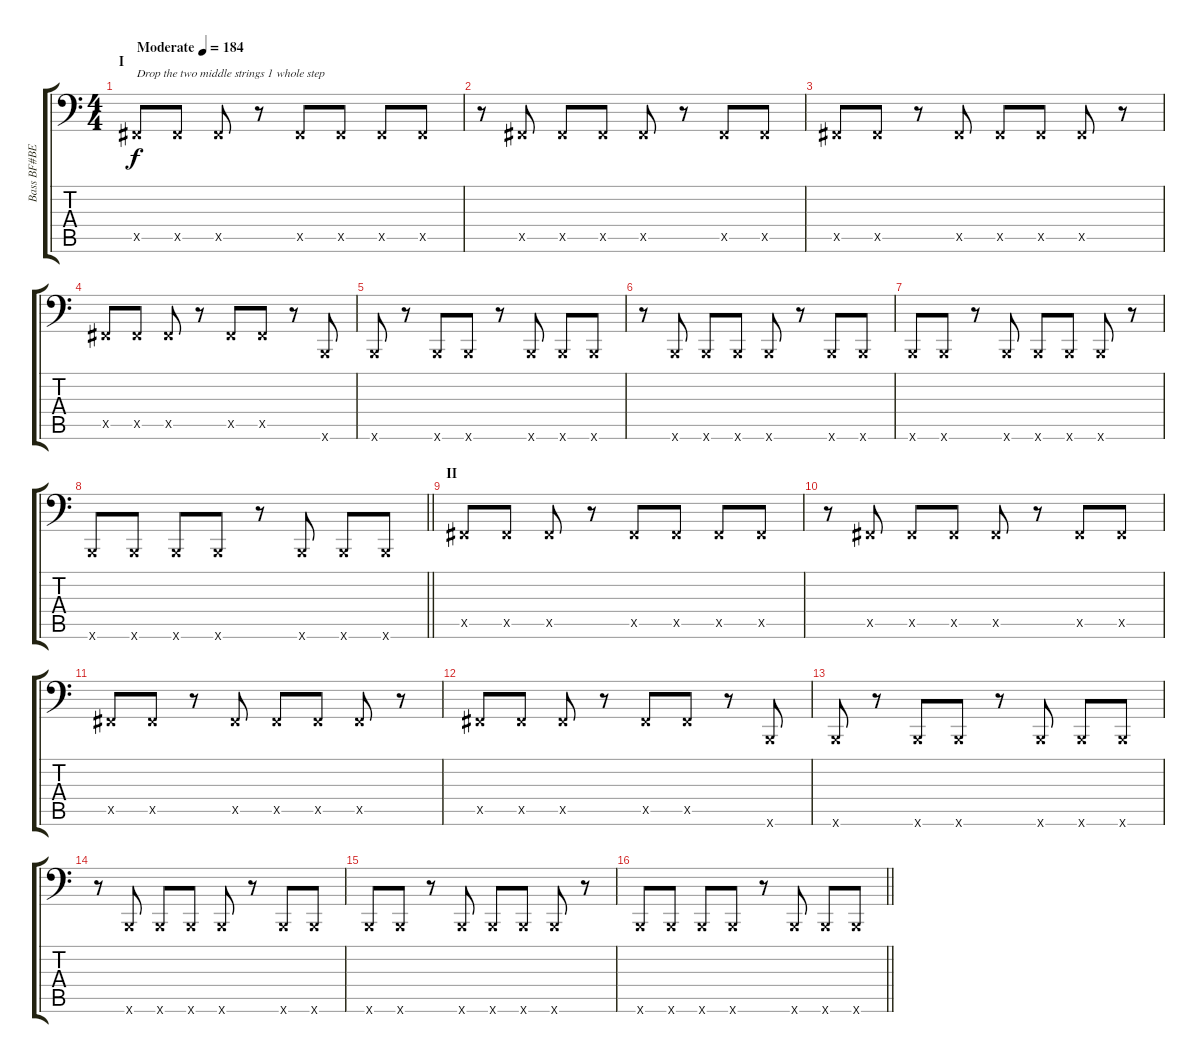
\track ("Bass BF#BEGC" "Bass BF#BE") {instrument electricbassfinger}
\staff {score tabs}
\tuning (C3 G2 E2 B1 Gb1 B0) {hide}
\ts (4 4)
\section ("" "I")
\tempo (184 "Moderate")
\clef f4
\ks c
0.5{x}.8{txt "Drop the two middle strings 1 whole step" dy f instrument electricbassfinger} 0.5{x}.8 0.5{x}.8 r.8 0.5{x}.8 0.5{x}.8 0.5{x}.8 0.5{x}.8 |
r.8 0.5{x}.8 0.5{x}.8 0.5{x}.8 0.5{x}.8 r.8 0.5{x}.8 0.5{x}.8 |
0.5{x}.8 0.5{x}.8 r.8 0.5{x}.8 0.5{x}.8 0.5{x}.8 0.5{x}.8 r.8 |
0.5{x}.8 0.5{x}.8 0.5{x}.8 r.8 0.5{x}.8 0.5{x}.8 r.8 0.6{x}.8 |
0.6{x}.8 r.8 0.6{x}.8 0.6{x}.8 r.8 0.6{x}.8 0.6{x}.8 0.6{x}.8 |
r.8 0.6{x}.8 0.6{x}.8 0.6{x}.8 0.6{x}.8 r.8 0.6{x}.8 0.6{x}.8 |
0.6{x}.8 0.6{x}.8 r.8 0.6{x}.8 0.6{x}.8 0.6{x}.8 0.6{x}.8 r.8 |
\barLineRight lightlight
0.6{x}.8 0.6{x}.8 0.6{x}.8 0.6{x}.8 r.8 0.6{x}.8 0.6{x}.8 0.6{x}.8 |
\section ("" "II")
0.5{x}.8 0.5{x}.8 0.5{x}.8 r.8 0.5{x}.8 0.5{x}.8 0.5{x}.8 0.5{x}.8 |
r.8 0.5{x}.8 0.5{x}.8 0.5{x}.8 0.5{x}.8 r.8 0.5{x}.8 0.5{x}.8 |
0.5{x}.8 0.5{x}.8 r.8 0.5{x}.8 0.5{x}.8 0.5{x}.8 0.5{x}.8 r.8 |
0.5{x}.8 0.5{x}.8 0.5{x}.8 r.8 0.5{x}.8 0.5{x}.8 r.8 0.6{x}.8 |
0.6{x}.8 r.8 0.6{x}.8 0.6{x}.8 r.8 0.6{x}.8 0.6{x}.8 0.6{x}.8 |
r.8 0.6{x}.8 0.6{x}.8 0.6{x}.8 0.6{x}.8 r.8 0.6{x}.8 0.6{x}.8 |
0.6{x}.8 0.6{x}.8 r.8 0.6{x}.8 0.6{x}.8 0.6{x}.8 0.6{x}.8 r.8 |
\barLineRight lightlight
0.6{x}.8 0.6{x}.8 0.6{x}.8 0.6{x}.8 r.8 0.6{x}.8 0.6{x}.8 0.6{x}.8
